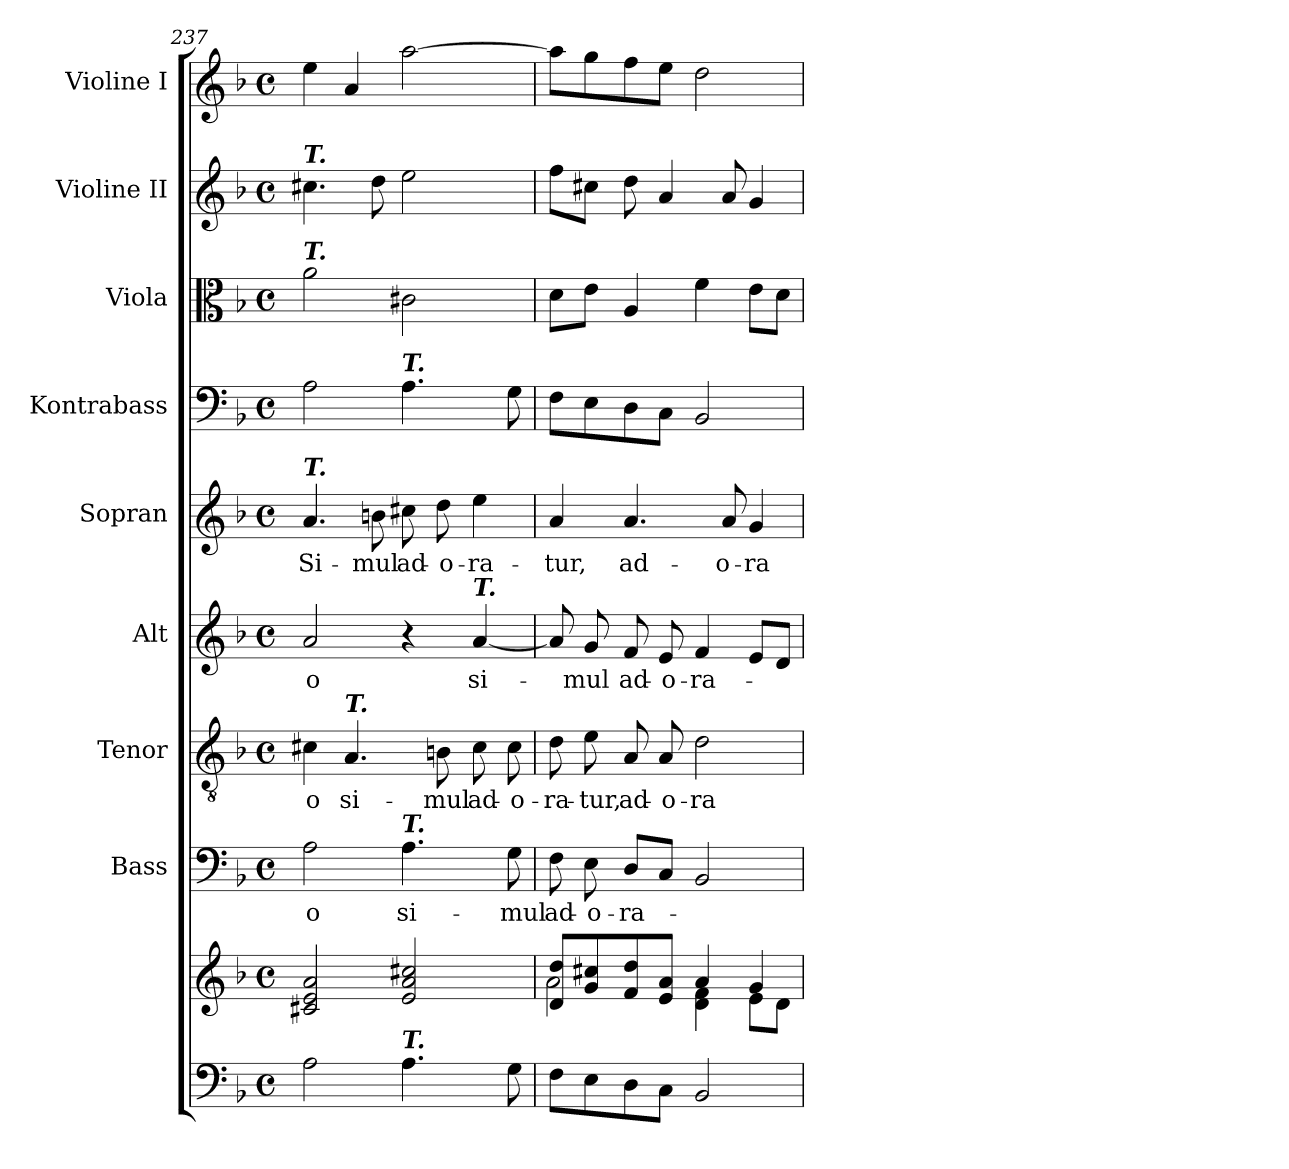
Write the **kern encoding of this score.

**kern	**kern	**kern	**text	**kern	**text	**kern	**text	**kern	**text	**kern	**kern	**kern	**kern
*part9	*part9	*part8	*part8	*part7	*part7	*part6	*part6	*part5	*part5	*part4	*part3	*part2	*part1
*staff10	*staff9	*staff8	*staff8	*staff7	*staff7	*staff6	*staff6	*staff5	*staff5	*staff4	*staff3	*staff2	*staff1
*	*	*I"Bass	*	*I"Tenor	*	*I"Alt	*	*I"Sopran	*	*I"Kontrabass	*I"Viola	*I"Violine II	*I"Violine I
*	*	*I'B.	*	*I'T.	*	*I'A.	*	*I'S.	*	*I'Kb.	*I'Vla.	*I'Vl. II	*I'Vl. I
*clefF4	*clefG2	*clefF4	*	*clefGv2	*	*clefG2	*	*clefG2	*	*clefF4	*clefC3	*clefG2	*clefG2
*	*	*	*	*	*	*	*	*	*	*ITrd7c12	*	*	*
*k[b-]	*k[b-]	*k[b-]	*	*k[b-]	*	*k[b-]	*	*k[b-]	*	*k[b-]	*k[b-]	*k[b-]	*k[b-]
*F:	*F:	*F:	*	*F:	*	*F:	*	*F:	*	*F:	*F:	*F:	*F:
*M4/4	*M4/4	*M4/4	*	*M4/4	*	*M4/4	*	*M4/4	*	*M4/4	*M4/4	*M4/4	*M4/4
*met(c)	*met(c)	*met(c)	*	*met(c)	*	*met(c)	*	*met(c)	*	*met(c)	*met(c)	*met(c)	*met(c)
=237	=237	=237	=237	=237	=237	=237	=237	=237	=237	=237	=237	=237	=237
!	!	!	!	!	!	!	!	!	!	!	!	!LO:TX:a:Bi:t=T.	!
!	!	!	!	!	!	!	!	!	!	!	!LO:TX:a:Bi:t=T.	!	!
!	!	!	!	!	!	!	!	!LO:TX:a:Bi:t=T.	!	!	!	!	!
!	!	!	!LO:LY:b	!	!LO:LY:b	!	!LO:LY:b	!	!LO:LY:b	!	!	!	!
2A\	2c#X/ 2e/ 2a/	2A\	-o	4c#X\	-o	2a/	-o	4.a/	Si-	2AA\	2a\	4.cc#X\	4ee\
!	!	!	!	!LO:TX:a:Bi:t=T.	!	!	!	!	!	!	!	!	!
!	!	!	!	!	!LO:LY:b	!	!	!	!	!	!	!	!
.	.	.	.	4.A/	si-	.	.	.	.	.	.	.	4a/
!	!	!	!	!	!	!	!	!	!LO:LY:b	!	!	!	!
.	.	.	.	.	.	.	.	8bn\	-mul	.	.	8dd\	.
!	!	!	!	!	!	!	!	!	!	!LO:TX:a:Bi:t=T.	!	!	!
!	!	!LO:TX:a:Bi:t=T.	!	!	!	!	!	!	!	!	!	!	!
!LO:TX:a:Bi:t=T.	!	!	!	!	!	!	!	!	!	!	!	!	!
!	!	!	!LO:LY:b	!	!	!	!	!	!LO:LY:b	!	!	!	!
4.A\	2e/ 2a/ 2cc#X/	4.A\	si-	.	.	4r	.	8cc#X\	ad-	4.AA\	2c#X\	2ee\	[2aa\
!	!	!	!	!	!LO:LY:b	!	!	!	!LO:LY:b	!	!	!	!
.	.	.	.	8Bn\	-mul	.	.	8dd\	-o-	.	.	.	.
!	!	!	!	!	!	!LO:TX:a:Bi:t=T.	!	!	!	!	!	!	!
!	!	!	!	!	!LO:LY:b	!	!LO:LY:b	!	!LO:LY:b	!	!	!	!
.	.	.	.	8c#\	ad-	[4a/	si-	4ee\	-ra-	.	.	.	.
!	!	!	!LO:LY:b	!	!LO:LY:b	!	!	!	!	!	!	!	!
8G\	.	8G\	-mul	8c#\	-o-	.	.	.	.	8GG\	.	.	.
=238	=238	=238	=238	=238	=238	=238	=238	=238	=238	=238	=238	=238	=238
*	*^	*	*	*	*	*	*	*	*	*	*	*	*
!	!	!	!	!LO:LY:b	!	!LO:LY:b	!	!	!	!LO:LY:b	!	!	!	!
8F\L	8d/ 8dd/L	2a\	8F\	ad-	8d\	-ra-	8a/]	.	4a/	-tur,	8FF\L	8d\L	8ff\L	8aa\L]
!	!	!	!	!LO:LY:b	!	!LO:LY:b	!	!LO:LY:b	!	!	!	!	!	!
8E\	8g/ 8cc#X/	.	8E\	-o-	8e\	-tur,	8g/	-mul	.	.	8EE\	8e\J	8cc#X\J	8gg\
!	!	!	!	!LO:LY:b	!	!LO:LY:b	!	!LO:LY:b	!	!LO:LY:b	!	!	!	!
8D\	8f/ 8dd/	.	8D/L	-ra-	8A/	ad-	8f/	ad-	4.a/	ad-	8DD\	4A/	8dd\	8ff\
!	!	!	!	!	!	!LO:LY:b	!	!LO:LY:b	!	!	!	!	!	!
8C\J	8e/ 8a/J	.	8C/J	.	8A/	-o-	8e/	-o-	.	.	8CC\J	.	4a/	8ee\J
!	!	!	!	!	!	!LO:LY:b	!	!LO:LY:b	!	!	!	!	!	!
2BB-/	4a/	4d\ 4f\	2BB-/	.	2d\	-ra-	4f/	-ra-	.	.	2BBB-/	4f\	.	2dd\
!	!	!	!	!	!	!	!	!	!	!LO:LY:b	!	!	!	!
.	.	.	.	.	.	.	.	.	8a/	-o-	.	.	8a/	.
!	!	!	!	!	!	!	!	!	!	!LO:LY:b	!	!	!	!
.	4g/	8e\L	.	.	.	.	8e/L	.	4g/	-ra-	.	8e\L	4g/	.
.	.	8d\J	.	.	.	.	8d/J	.	.	.	.	8d\J	.	.
*	*v	*v	*	*	*	*	*	*	*	*	*	*	*	*
=	=	=	=	=	=	=	=	=	=	=	=	=	=
*-	*-	*-	*-	*-	*-	*-	*-	*-	*-	*-	*-	*-	*-
